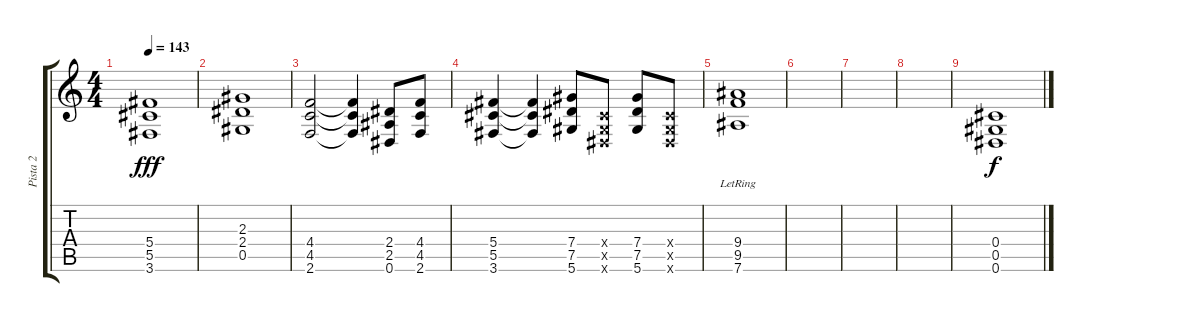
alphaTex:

\track ("Pista 2" "Pista 2") {instrument distortionguitar}
\staff {score tabs}
\tuning (Eb4 Bb3 Gb3 Db3 Ab2 Eb2) {hide}
\ts (4 4)
\tempo 143
\clef g2
\ks c
(5.4 5.5 3.6).1{dy fff} |
(2.3 2.4 0.5).1 |
(4.4 4.5 2.6).2 (4.4{t} 4.5{t} 2.6{t}).4 (2.4 2.5 0.6).8 (4.4 4.5 2.6).8 |
(5.4 5.5 3.6).4 (5.4{t} 5.5{t} 3.6{t}).4 (7.4 7.5 5.6).8 (0.4{x} 0.5{x} 0.6{x}).8 (7.4 7.5 5.6).8 (0.4{x} 0.5{x} 0.6{x}).8 |
(9.4{lr} 9.5{lr} 7.6{lr}).1{volume 0} |
|
|
|
(0.4 0.5 0.6).1{dy f}
